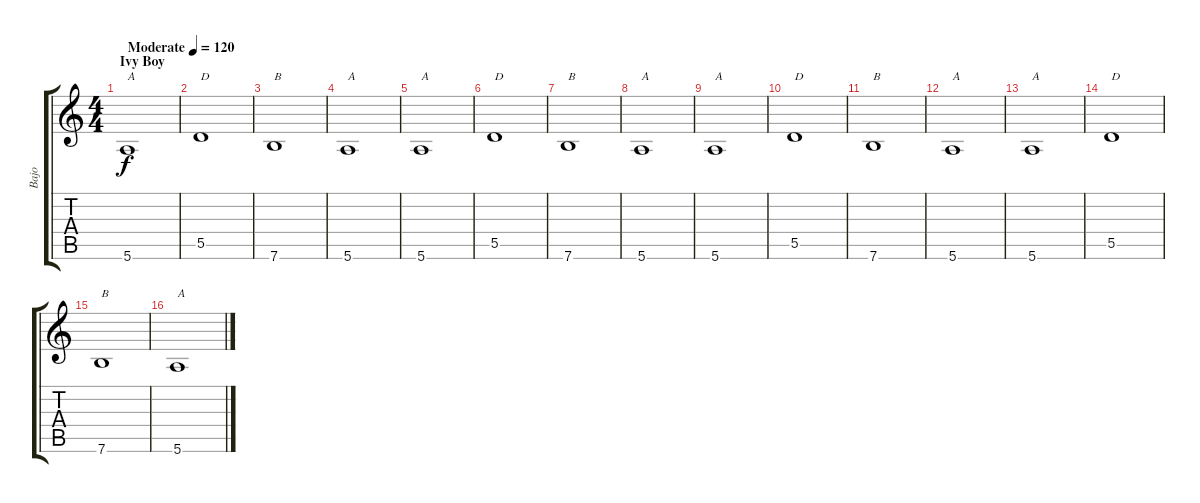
\track ("Bajo" "Bajo") {instrument electricbassfinger}
\staff {score tabs}
\tuning (E4 B3 G3 D3 A2 E2) {hide}
\ts (4 4)
\section ("" "Ivy Boy")
\tempo (120 "Moderate")
\clef g2
\ks c
5.6.1{txt "A" dy f instrument electricbassfinger} |
5.5.1{txt "D"} |
7.6.1{txt "B"} |
5.6.1{txt "A"} |
5.6.1{txt "A"} |
5.5.1{txt "D"} |
7.6.1{txt "B"} |
5.6.1{txt "A"} |
5.6.1{txt "A"} |
5.5.1{txt "D"} |
7.6.1{txt "B"} |
5.6.1{txt "A"} |
5.6.1{txt "A"} |
5.5.1{txt "D"} |
7.6.1{txt "B"} |
5.6.1{txt "A"}
